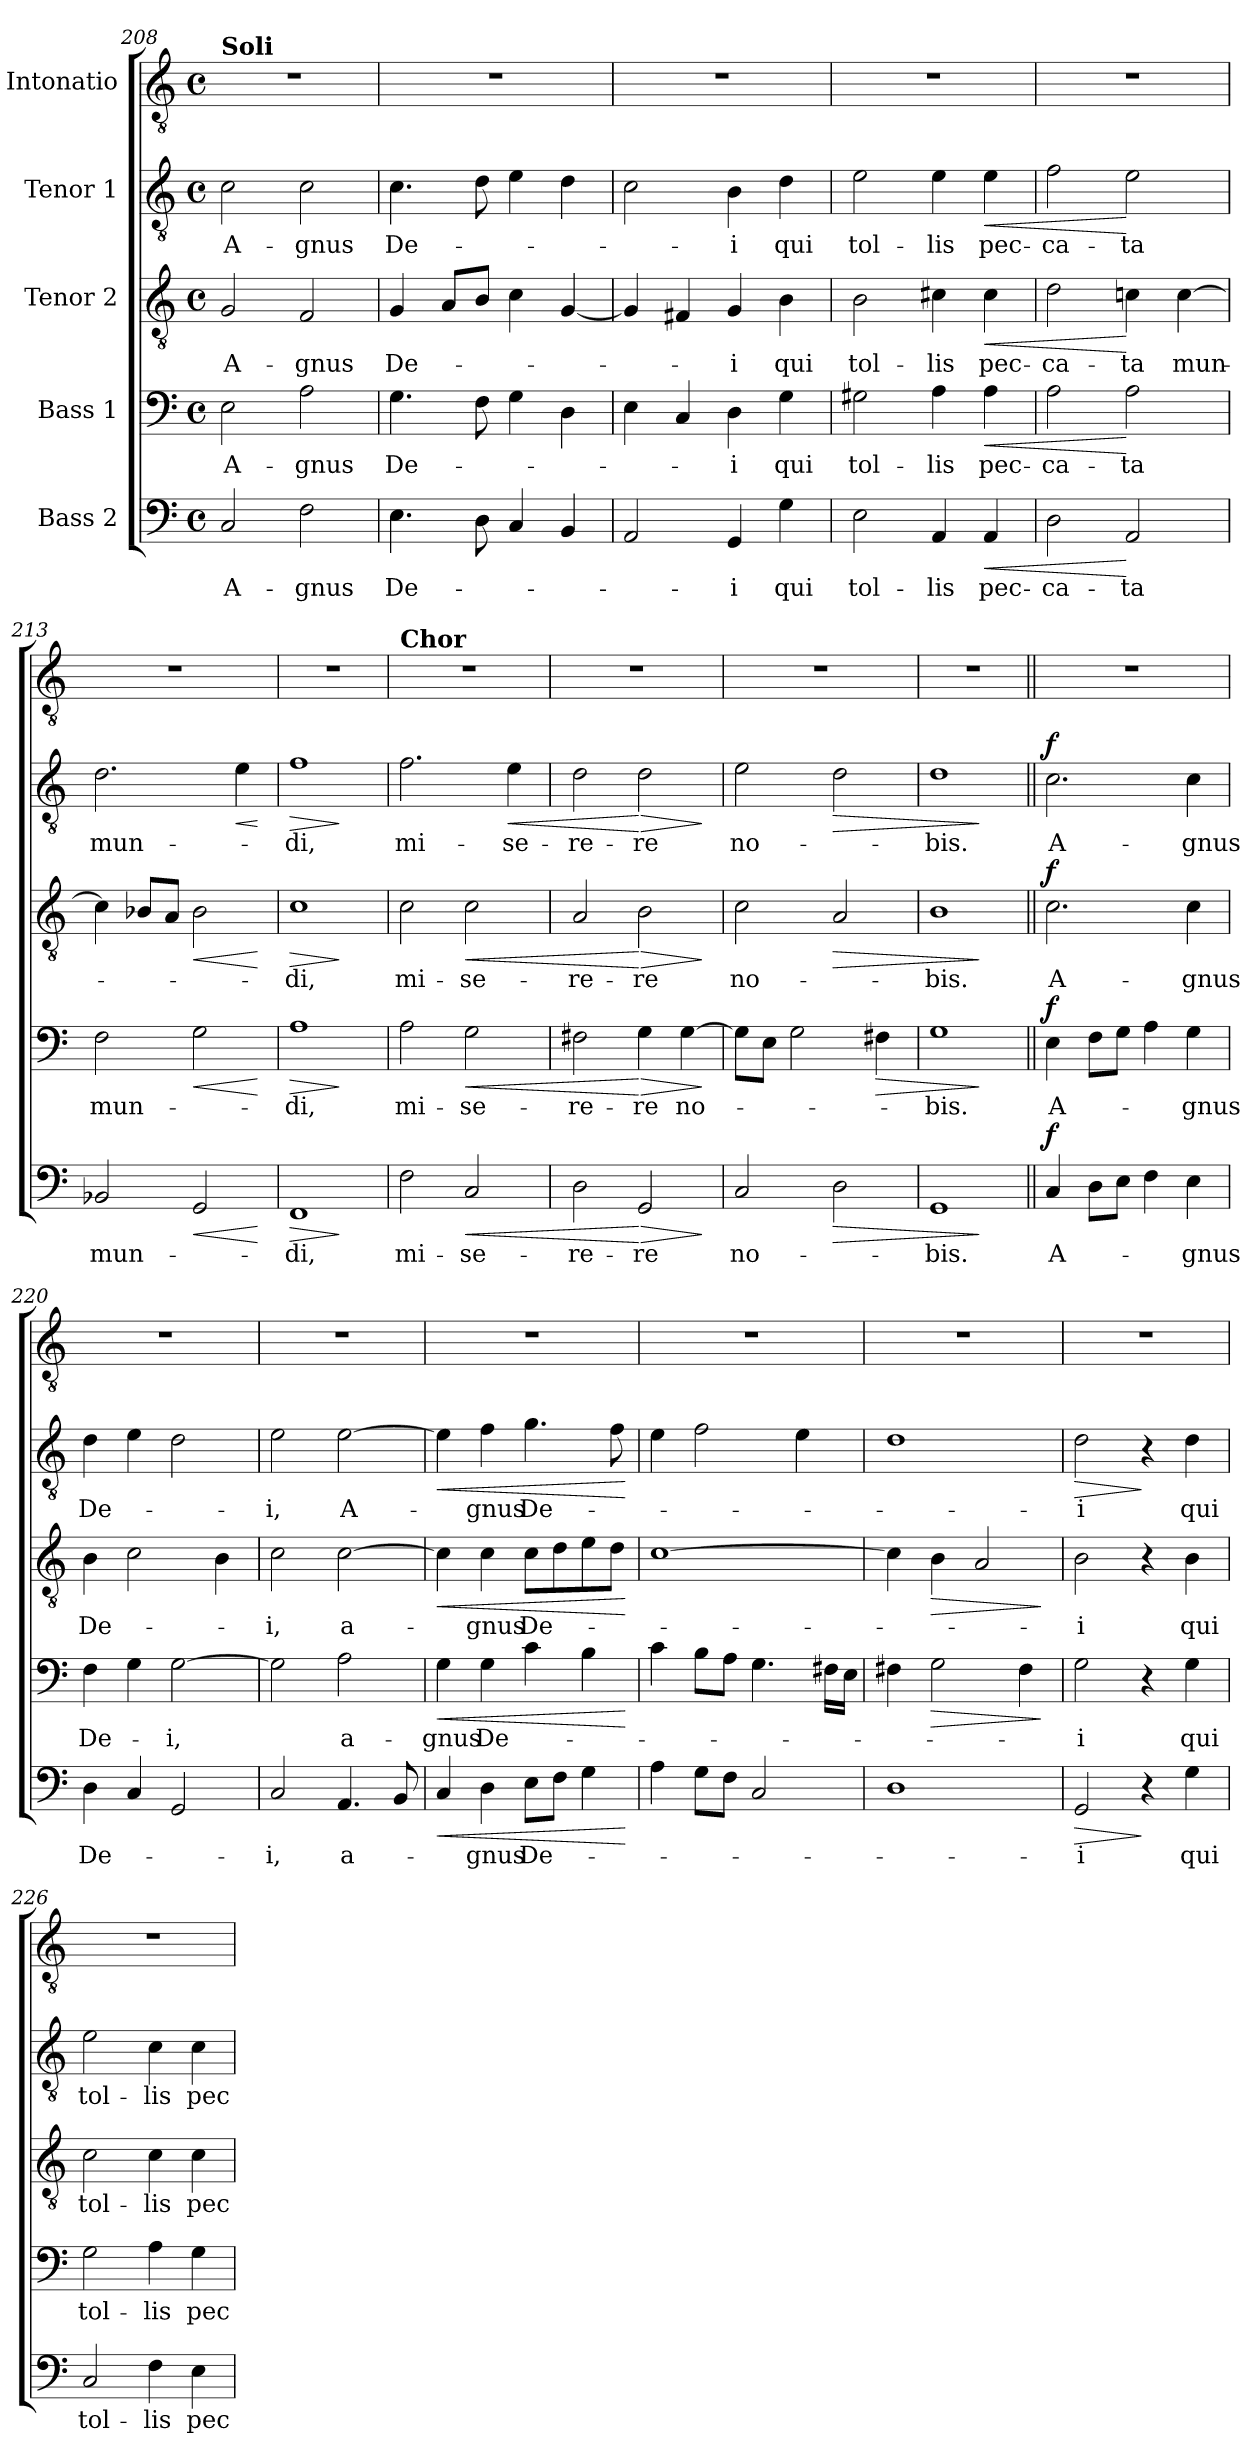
**kern	**text	**dynam	**kern	**text	**dynam	**kern	**text	**dynam	**kern	**text	**dynam	**kern
*part5	*part5	*part5	*part4	*part4	*part4	*part3	*part3	*part3	*part2	*part2	*part2	*part1
*staff5	*staff5	*staff5	*staff4	*staff4	*staff4	*staff3	*staff3	*staff3	*staff2	*staff2	*staff2	*staff1
*I"Bass 2	*	*	*I"Bass 1	*	*	*I"Tenor 2	*	*	*I"Tenor 1	*	*	*I"Intonatio
*clefF4	*	*	*clefF4	*	*	*clefGv2	*	*	*clefGv2	*	*	*clefGv2
*k[]	*	*	*k[]	*	*	*k[]	*	*	*k[]	*	*	*k[]
*C:	*	*	*C:	*	*	*C:	*	*	*C:	*	*	*C:
*M4/4	*	*	*M4/4	*	*	*M4/4	*	*	*M4/4	*	*	*M4/4
*met(c)	*	*	*met(c)	*	*	*met(c)	*	*	*met(c)	*	*	*met(c)
=208	=208	=208	=208	=208	=208	=208	=208	=208	=208	=208	=208	=208
!	!	!	!	!	!	!	!	!	!	!	!	!LO:TX:a:B:t=Soli
!	!LO:LY:b	!	!	!LO:LY:b	!	!	!LO:LY:b	!	!	!LO:LY:b	!	!
2C/	A-	.	2E\	A-	.	2G/	A-	.	2c\	A-	.	1r
!	!LO:LY:b	!	!	!LO:LY:b	!	!	!LO:LY:b	!	!	!LO:LY:b	!	!
2F\	-gnus	.	2A\	-gnus	.	2F/	-gnus	.	2c\	-gnus	.	.
=209	=209	=209	=209	=209	=209	=209	=209	=209	=209	=209	=209	=209
!	!LO:LY:b	!	!	!LO:LY:b	!	!	!LO:LY:b	!	!	!LO:LY:b	!	!
4.E\	De-	.	4.G\	De-	.	4G/	De-	.	4.c\	De-	.	1r
.	.	.	.	.	.	8A/L	.	.	.	.	.	.
8D\	.	.	8F\	.	.	8B/J	.	.	8d\	.	.	.
4C/	.	.	4G\	.	.	4c\	.	.	4e\	.	.	.
4BB/	.	.	4D\	.	.	[4G/	.	.	4d\	.	.	.
=210	=210	=210	=210	=210	=210	=210	=210	=210	=210	=210	=210	=210
2AA/	.	.	4E\	.	.	4G/]	.	.	2c\	.	.	1r
.	.	.	4C/	.	.	4F#X/	.	.	.	.	.	.
!	!LO:LY:b	!	!	!LO:LY:b	!	!	!LO:LY:b	!	!	!LO:LY:b	!	!
4GG/	-i	.	4D\	-i	.	4G/	-i	.	4B\	-i	.	.
!	!LO:LY:b	!	!	!LO:LY:b	!	!	!LO:LY:b	!	!	!LO:LY:b	!	!
4G\	qui	.	4G\	qui	.	4B\	qui	.	4d\	qui	.	.
!!LO:LB:g=z
=211	=211	=211	=211	=211	=211	=211	=211	=211	=211	=211	=211	=211
!	!LO:LY:b	!	!	!LO:LY:b	!	!	!LO:LY:b	!	!	!LO:LY:b	!	!
2E\	tol-	.	2G#X\	tol-	.	2B\	tol-	.	2e\	tol-	.	1r
!	!LO:LY:b	!	!	!LO:LY:b	!	!	!LO:LY:b	!	!	!LO:LY:b	!	!
4AA/	-lis	.	4A\	-lis	.	4c#X\	-lis	.	4e\	-lis	.	.
!	!LO:LY:b	!LO:HP:b	!	!LO:LY:b	!LO:HP:b	!	!LO:LY:b	!LO:HP:b	!	!LO:LY:b	!LO:HP:b	!
4AA/	pec-	<	4A\	pec-	<	4c#\	pec-	<	4e\	pec-	<	.
=212	=212	=212	=212	=212	=212	=212	=212	=212	=212	=212	=212	=212
!	!LO:LY:b	!	!	!LO:LY:b	!	!	!LO:LY:b	!	!	!LO:LY:b	!	!
2D\	-ca-	.	2A\	-ca-	.	2d\	-ca-	.	2f\	-ca-	.	1r
!	!LO:LY:b	!	!	!LO:LY:b	!	!	!LO:LY:b	!	!	!LO:LY:b	!	!
2AA/	-ta	[	2A\	-ta	[	4cn\	-ta	[	2e\	-ta	[	.
!	!	!	!	!	!	!	!LO:LY:b	!	!	!	!	!
.	.	.	.	.	.	[4c\	mun-	.	.	.	.	.
=213	=213	=213	=213	=213	=213	=213	=213	=213	=213	=213	=213	=213
!	!LO:LY:b	!	!	!LO:LY:b	!	!	!	!	!	!LO:LY:b	!	!
2BB-X/	mun-	.	2F\	mun-	.	4c\]	.	.	2.d\	mun-	.	1r
.	.	.	.	.	.	8B-X/L	.	.	.	.	.	.
.	.	.	.	.	.	8A/J	.	.	.	.	.	.
!	!	!LO:HP:b	!	!	!LO:HP:b	!	!	!LO:HP:b	!	!	!	!
2GG/	.	<	2G\	.	<	2B-\	.	<	.	.	.	.
!	!	!	!	!	!	!	!	!	!	!	!LO:HP:b	!
.	.	.	.	.	.	.	.	.	4e\	.	<	.
.	.	[	.	.	[	.	.	[	.	.	[	.
=214	=214	=214	=214	=214	=214	=214	=214	=214	=214	=214	=214	=214
!	!LO:LY:b	!LO:HP:b	!	!LO:LY:b	!LO:HP:b	!	!LO:LY:b	!LO:HP:b	!	!LO:LY:b	!LO:HP:b	!
1FF	-di,	>	1A	-di,	>	1c	-di,	>	1f	-di,	>	1r
.	.	]	.	.	]	.	.	]	.	.	]	.
=215	=215	=215	=215	=215	=215	=215	=215	=215	=215	=215	=215	=215
!	!	!	!	!	!	!	!	!	!	!	!	!LO:TX:a:B:t=Chor
!	!LO:LY:b	!	!	!LO:LY:b	!	!	!LO:LY:b	!	!	!LO:LY:b	!	!
2F\	mi-	.	2A\	mi-	.	2c\	mi-	.	2.f\	mi-	.	1r
!	!LO:LY:b	!LO:HP:b	!	!LO:LY:b	!LO:HP:b	!	!LO:LY:b	!LO:HP:b	!	!	!	!
2C/	-se-	<	2G\	-se-	<	2c\	-se-	<	.	.	.	.
!	!	!	!	!	!	!	!	!	!	!LO:LY:b	!LO:HP:b	!
.	.	.	.	.	.	.	.	.	4e\	-se-	<	.
=216	=216	=216	=216	=216	=216	=216	=216	=216	=216	=216	=216	=216
!	!LO:LY:b	!	!	!LO:LY:b	!	!	!LO:LY:b	!	!	!LO:LY:b	!	!
2D\	-re-	.	2F#X\	-re-	.	2A/	-re-	.	2d\	-re-	.	1r
!	!LO:LY:b	!LO:HP:n=1:b	!	!LO:LY:b	!LO:HP:n=1:b	!	!LO:LY:b	!LO:HP:n=1:b	!	!LO:LY:b	!LO:HP:n=1:b	!
2GG/	-re	[ >	4G\	-re	[ >	2B\	-re	[ >	2d\	-re	[ >	.
!	!	!	!	!LO:LY:b	!	!	!	!	!	!	!	!
.	.	.	[4G\	no-	.	.	.	.	.	.	.	.
.	.	]	.	.	]	.	.	]	.	.	]	.
=217	=217	=217	=217	=217	=217	=217	=217	=217	=217	=217	=217	=217
!	!LO:LY:b	!	!	!	!	!	!LO:LY:b	!	!	!LO:LY:b	!	!
2C/	no-	.	8G\L]	.	.	2c\	no-	.	2e\	no-	.	1r
.	.	.	8E\J	.	.	.	.	.	.	.	.	.
.	.	.	2G\	.	.	.	.	.	.	.	.	.
!	!	!LO:HP:b	!	!	!	!	!	!LO:HP:b	!	!	!LO:HP:b	!
2D\	.	>	.	.	.	2A/	.	>	2d\	.	>	.
!	!	!	!	!	!LO:HP:b	!	!	!	!	!	!	!
.	.	.	4F#X\	.	>	.	.	.	.	.	.	.
=218	=218	=218	=218	=218	=218	=218	=218	=218	=218	=218	=218	=218
!	!LO:LY:b	!	!	!LO:LY:b	!	!	!LO:LY:b	!	!	!LO:LY:b	!	!
1GG	-bis.	.	1G	-bis.	.	1B	-bis.	.	1d	-bis.	.	1r
.	.	]	.	.	]	.	.	]	.	.	]	.
!!LO:PB:g=z
=219||	=219||	=219||	=219||	=219||	=219||	=219||	=219||	=219||	=219||	=219||	=219||	=219||
!	!LO:LY:b	!LO:DY:a	!	!LO:LY:b	!LO:DY:a	!	!LO:LY:b	!LO:DY:a	!	!LO:LY:b	!LO:DY:a	!
4C/	A-	f	4E\	A-	f	2.c\	A-	f	2.c\	A-	f	1r
8D\L	.	.	8F\L	.	.	.	.	.	.	.	.	.
8E\J	.	.	8G\J	.	.	.	.	.	.	.	.	.
4F\	.	.	4A\	.	.	.	.	.	.	.	.	.
!	!LO:LY:b	!	!	!LO:LY:b	!	!	!LO:LY:b	!	!	!LO:LY:b	!	!
4E\	-gnus	.	4G\	-gnus	.	4c\	-gnus	.	4c\	-gnus	.	.
=220	=220	=220	=220	=220	=220	=220	=220	=220	=220	=220	=220	=220
!	!LO:LY:b	!	!	!LO:LY:b	!	!	!LO:LY:b	!	!	!LO:LY:b	!	!
4D\	De-	.	4F\	De-	.	4B\	De-	.	4d\	De-	.	1r
4C/	.	.	4G\	.	.	2c\	.	.	4e\	.	.	.
!	!	!	!	!LO:LY:b	!	!	!	!	!	!	!	!
2GG/	.	.	[2G\	-i,	.	.	.	.	2d\	.	.	.
.	.	.	.	.	.	4B\	.	.	.	.	.	.
=221	=221	=221	=221	=221	=221	=221	=221	=221	=221	=221	=221	=221
!	!LO:LY:b	!	!	!	!	!	!LO:LY:b	!	!	!LO:LY:b	!	!
2C/	-i,	.	2G\]	.	.	2c\	-i,	.	2e\	-i,	.	1r
!	!LO:LY:b	!	!	!LO:LY:b	!	!	!LO:LY:b	!	!	!LO:LY:b	!	!
4.AA/	a-	.	2A\	a-	.	[2c\	a-	.	[2e\	A-	.	.
8BB/	.	.	.	.	.	.	.	.	.	.	.	.
=222	=222	=222	=222	=222	=222	=222	=222	=222	=222	=222	=222	=222
!	!	!LO:HP:b	!	!LO:LY:b	!LO:HP:b	!	!	!LO:HP:b	!	!	!LO:HP:b	!
4C/	.	<	4G\	-gnus	<	4c\]	.	<	4e\]	.	<	1r
!	!LO:LY:b	!	!	!LO:LY:b	!	!	!LO:LY:b	!	!	!LO:LY:b	!	!
4D\	-gnus	.	4G\	De-	.	4c\	-gnus	.	4f\	-gnus	.	.
!	!LO:LY:b	!	!	!	!	!	!LO:LY:b	!	!	!LO:LY:b	!	!
8E\L	De-	.	4c\	.	.	8c\L	De-	.	4.g\	De-	.	.
8F\J	.	.	.	.	.	8d\	.	.	.	.	.	.
4G\	.	.	4B\	.	.	8e\	.	.	.	.	.	.
.	.	.	.	.	.	8d\J	.	.	8f\	.	.	.
.	.	[	.	.	[	.	.	[	.	.	[	.
=223	=223	=223	=223	=223	=223	=223	=223	=223	=223	=223	=223	=223
4A\	.	.	4c\	.	.	[1c	.	.	4e\	.	.	1r
8G\L	.	.	8B\L	.	.	.	.	.	2f\	.	.	.
8F\J	.	.	8A\J	.	.	.	.	.	.	.	.	.
2C/	.	.	4.G\	.	.	.	.	.	.	.	.	.
.	.	.	.	.	.	.	.	.	4e\	.	.	.
.	.	.	16F#X\LL	.	.	.	.	.	.	.	.	.
.	.	.	16E\JJ	.	.	.	.	.	.	.	.	.
=224	=224	=224	=224	=224	=224	=224	=224	=224	=224	=224	=224	=224
1D	.	.	4F#X\	.	.	4c\]	.	.	1d	.	.	1r
!	!	!	!	!	!LO:HP:b	!	!	!LO:HP:b	!	!	!	!
.	.	.	2G\	.	>	4B\	.	>	.	.	.	.
.	.	.	.	.	.	2A/	.	.	.	.	.	.
.	.	.	4F#\	.	.	.	.	.	.	.	.	.
.	.	.	.	.	]	.	.	]	.	.	.	.
=225	=225	=225	=225	=225	=225	=225	=225	=225	=225	=225	=225	=225
!	!LO:LY:b	!LO:HP:b	!	!LO:LY:b	!	!	!LO:LY:b	!	!	!LO:LY:b	!LO:HP:b	!
2GG/	-i	>	2G\	-i	.	2B\	-i	.	2d\	-i	>	1r
4r	.	]	4r	.	.	4r	.	.	4r	.	]	.
!	!LO:LY:b	!	!	!LO:LY:b	!	!	!LO:LY:b	!	!	!LO:LY:b	!	!
4G\	qui	.	4G\	qui	.	4B\	qui	.	4d\	qui	.	.
=226	=226	=226	=226	=226	=226	=226	=226	=226	=226	=226	=226	=226
!	!LO:LY:b	!	!	!LO:LY:b	!	!	!LO:LY:b	!	!	!LO:LY:b	!	!
2C/	tol-	.	2G\	tol-	.	2c\	tol-	.	2e\	tol-	.	1r
!	!LO:LY:b	!	!	!LO:LY:b	!	!	!LO:LY:b	!	!	!LO:LY:b	!	!
4F\	-lis	.	4A\	-lis	.	4c\	-lis	.	4c\	-lis	.	.
!	!LO:LY:b	!	!	!LO:LY:b	!	!	!LO:LY:b	!	!	!LO:LY:b	!	!
4E\	pec-	.	4G\	pec-	.	4c\	pec-	.	4c\	pec-	.	.
=	=	=	=	=	=	=	=	=	=	=	=	=
*-	*-	*-	*-	*-	*-	*-	*-	*-	*-	*-	*-	*-
